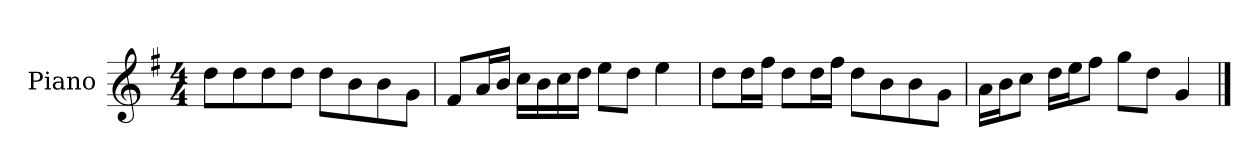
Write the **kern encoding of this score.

**kern
*part1
*staff1
*I"Piano
*I'P-no
*clefG2
*k[f#]
*M4/4
*MM90
=1
8dd\L
8dd\
8dd\
8dd\J
8dd\L
8b\
8b\
8g\J
=2
8f#/L
16a/L
16b/JJ
16cc\LL
16b\
16cc\
16dd\JJ
8ee\L
8dd\J
4ee\
=3
8dd\L
16dd\L
16ff#\JJ
8dd\L
16dd\L
16ff#\JJ
8dd\L
8b\
8b\
8g\J
=4
16a\LL
16b\J
8cc\J
16dd\LL
16ee\J
8ff#\J
8gg\L
8dd\J
4g/
==
*-
